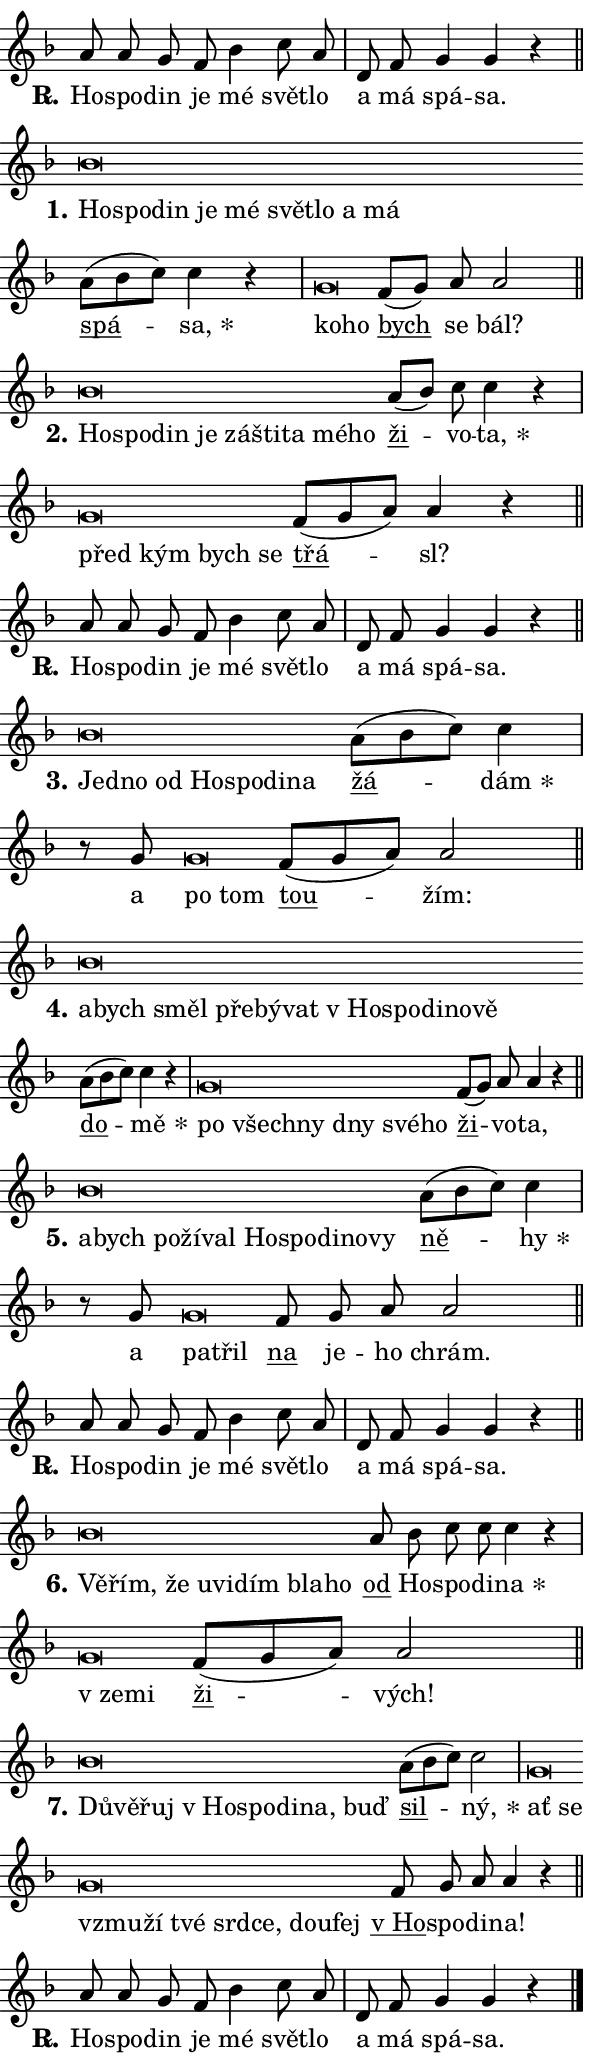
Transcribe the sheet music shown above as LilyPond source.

\version "2.24.0"
\header { tagline = "" }
\paper {
  indent = 0\cm
  top-margin = 0\cm
  right-margin = 0.13\cm % to fit lyric hyphens
  bottom-margin = 0\cm
  left-margin = 0\cm
  paper-width = 10\cm
  page-breaking = #ly:one-page-breaking
  system-system-spacing.basic-distance = #11
  score-system-spacing.basic-distance = #11
  ragged-last = ##f
}


%% Author: Thomas Morley
%% https://lists.gnu.org/archive/html/lilypond-user/2020-05/msg00002.html
#(define (line-position grob)
"Returns position of @var[grob} in current system:
   @code{'start}, if at first time-step
   @code{'end}, if at last time-step
   @code{'middle} otherwise
"
  (let* ((col (ly:item-get-column grob))
         (ln (ly:grob-object col 'left-neighbor))
         (rn (ly:grob-object col 'right-neighbor))
         (col-to-check-left (if (ly:grob? ln) ln col))
         (col-to-check-right (if (ly:grob? rn) rn col))
         (break-dir-left
           (and
             (ly:grob-property col-to-check-left 'non-musical #f)
             (ly:item-break-dir col-to-check-left)))
         (break-dir-right
           (and
             (ly:grob-property col-to-check-right 'non-musical #f)
             (ly:item-break-dir col-to-check-right))))
        (cond ((eqv? 1 break-dir-left) 'start)
              ((eqv? -1 break-dir-right) 'end)
              (else 'middle))))

#(define (tranparent-at-line-position vctor)
  (lambda (grob)
  "Relying on @code{line-position} select the relevant enry from @var{vctor}.
Used to determine transparency,"
    (case (line-position grob)
      ((end) (not (vector-ref vctor 0)))
      ((middle) (not (vector-ref vctor 1)))
      ((start) (not (vector-ref vctor 2))))))

noteHeadBreakVisibility =
#(define-music-function (break-visibility)(vector?)
"Makes @code{NoteHead}s transparent relying on @var{break-visibility}"
#{
  \override NoteHead.transparent =
    #(tranparent-at-line-position break-visibility)
#})

#(define delete-ledgers-for-transparent-note-heads
  (lambda (grob)
    "Reads whether a @code{NoteHead} is transparent.
If so this @code{NoteHead} is removed from @code{'note-heads} from
@var{grob}, which is supposed to be @code{LedgerLineSpanner}.
As a result ledgers are not printed for this @code{NoteHead}"
    (let* ((nhds-array (ly:grob-object grob 'note-heads))
           (nhds-list
             (if (ly:grob-array? nhds-array)
                 (ly:grob-array->list nhds-array)
                 '()))
           ;; Relies on the transparent-property being done before
           ;; Staff.LedgerLineSpanner.after-line-breaking is executed.
           ;; This is fragile ...
           (to-keep
             (remove
               (lambda (nhd)
                 (ly:grob-property nhd 'transparent #f))
               nhds-list)))
      ;; TODO find a better method to iterate over grob-arrays, similiar
      ;; to filter/remove etc for lists
      ;; For now rebuilt from scratch
      (set! (ly:grob-object grob 'note-heads)  '())
      (for-each
        (lambda (nhd)
          (ly:pointer-group-interface::add-grob grob 'note-heads nhd))
        to-keep))))

squashNotes = {
  \override NoteHead.X-extent = #'(-0.2 . 0.2)
  \override NoteHead.Y-extent = #'(-0.75 . 0)
  \override NoteHead.stencil =
    #(lambda (grob)
       (let ((pos (ly:grob-property grob 'staff-position)))
         (begin
           (if (< pos -7) (display "ERROR: Lower brevis then expected\n") (display ""))
           (if (<= pos -6) ly:text-interface::print ly:note-head::print))))
}
unSquashNotes = {
  \revert NoteHead.X-extent
  \revert NoteHead.Y-extent
  \revert NoteHead.stencil
}

hideNotes = \noteHeadBreakVisibility #begin-of-line-visible
unHideNotes = \noteHeadBreakVisibility #all-visible

% work-around for resetting accidentals
% https://lilypond.org/doc/v2.23/Documentation/notation/displaying-rhythms#unmetered-music
cadenzaMeasure = {
  \cadenzaOff
  \partial 1024 s1024
  \cadenzaOn
}

#(define-markup-command (accent layout props text) (markup?)
  "Underline accented syllable"
  (interpret-markup layout props
    #{\markup \override #'(offset . 4.3) \underline { #text }#}))

responsum = \markup \concat {
  "R" \hspace #-1.05 \path #0.1 #'((moveto 0 0.07) (lineto 0.9 0.8)) \hspace #0.05 "."
}

spaceSize = #0.6828661417322834 % exact space size for TeX Gyre Schola

\layout {
  \context {
    \Staff
    \remove "Time_signature_engraver"
    \override LedgerLineSpanner.after-line-breaking = #delete-ledgers-for-transparent-note-heads
  }
  \context {
    \Lyrics {
      \override LyricSpace.minimum-distance = \spaceSize
      \override LyricText.font-name = #"TeX Gyre Schola"
      \override LyricText.font-size = 1
      \override StanzaNumber.font-name = #"TeX Gyre Schola Bold"
      \override StanzaNumber.font-size = 1
    }
  }
  \context {
    \Score 
    \override NoteHead.text =
      #(lambda (grob) 
        (let ((pos (ly:grob-property grob 'staff-position)))
          #{\markup {
            \combine
              \halign #-0.55 \raise #(if (= pos -6) 0 0.5) \override #'(thickness . 2) \draw-line #'(3.2 . 0)
              \musicglyph "noteheads.sM1"
          }#}))
  }
}

% magnetic-lyrics.ily
%
%   written by
%     Jean Abou Samra <jean@abou-samra.fr>
%     Werner Lemberg <wl@gnu.org>
%
%   adapted by
%     Jiri Hon <jiri.hon@gmail.com>
%
% Version 2022-Apr-15

% https://www.mail-archive.com/lilypond-user@gnu.org/msg149350.html

#(define (Left_hyphen_pointer_engraver context)
   "Collect syllable-hyphen-syllable occurrences in lyrics and store
them in properties.  This engraver only looks to the left.  For
example, if the lyrics input is @code{foo -- bar}, it does the
following.

@itemize @bullet
@item
Set the @code{text} property of the @code{LyricHyphen} grob between
@q{foo} and @q{bar} to @code{foo}.

@item
Set the @code{left-hyphen} property of the @code{LyricText} grob with
text @q{foo} to the @code{LyricHyphen} grob between @q{foo} and
@q{bar}.
@end itemize

Use this auxiliary engraver in combination with the
@code{lyric-@/text::@/apply-@/magnetic-@/offset!} hook."
   (let ((hyphen #f)
         (text #f))
     (make-engraver
      (acknowledgers
       ((lyric-syllable-interface engraver grob source-engraver)
        (set! text grob)))
      (end-acknowledgers
       ((lyric-hyphen-interface engraver grob source-engraver)
        ;(when (not (grob::has-interface grob 'lyric-space-interface))
          (set! hyphen grob)));)
      ((stop-translation-timestep engraver)
       (when (and text hyphen)
         (ly:grob-set-object! text 'left-hyphen hyphen))
       (set! text #f)
       (set! hyphen #f)))))

#(define (lyric-text::apply-magnetic-offset! grob)
   "If the space between two syllables is less than the value in
property @code{LyricText@/.details@/.squash-threshold}, move the right
syllable to the left so that it gets concatenated with the left
syllable.

Use this function as a hook for
@code{LyricText@/.after-@/line-@/breaking} if the
@code{Left_@/hyphen_@/pointer_@/engraver} is active."
   (let ((hyphen (ly:grob-object grob 'left-hyphen #f)))
     (when hyphen
       (let ((left-text (ly:spanner-bound hyphen LEFT)))
         (when (grob::has-interface left-text 'lyric-syllable-interface)
           (let* ((common (ly:grob-common-refpoint grob left-text X))
                  (this-x-ext (ly:grob-extent grob common X))
                  (left-x-ext
                   (begin
                     ;; Trigger magnetism for left-text.
                     (ly:grob-property left-text 'after-line-breaking)
                     (ly:grob-extent left-text common X)))
                  ;; `delta` is the gap width between two syllables.
                  (delta (- (interval-start this-x-ext)
                            (interval-end left-x-ext)))
                  (details (ly:grob-property grob 'details))
                  (threshold (assoc-get 'squash-threshold details 0.2)))
             (when (< delta threshold)
               (let* (;; We have to manipulate the input text so that
                      ;; ligatures crossing syllable boundaries are not
                      ;; disabled.  For languages based on the Latin
                      ;; script this is essentially a beautification.
                      ;; However, for non-Western scripts it can be a
                      ;; necessity.
                      (lt (ly:grob-property left-text 'text))
                      (rt (ly:grob-property grob 'text))
                      (is-space (grob::has-interface hyphen 'lyric-space-interface))
                      (space (if is-space " " ""))
                      (extra-delta (if is-space spaceSize 0))
                      ;; Append new syllable.
                      (ltrt-space (if (and (string? lt) (string? rt))
                                (string-append lt space rt)
                                (make-concat-markup (list lt space rt))))
                      ;; Right-align `ltrt` to the right side.
                      (ltrt-space-markup (grob-interpret-markup
                               grob
                               (make-translate-markup
                                (cons (interval-length this-x-ext) 0)
                                (make-right-align-markup ltrt-space)))))
                 (begin
                   ;; Don't print `left-text`.
                   (ly:grob-set-property! left-text 'stencil #f)
                   ;; Set text and stencil (which holds all collected
                   ;; syllables so far) and shift it to the left.
                   (ly:grob-set-property! grob 'text ltrt-space)
                   (ly:grob-set-property! grob 'stencil ltrt-space-markup)
                   (ly:grob-translate-axis! grob (- (- delta extra-delta)) X))))))))))


#(define (lyric-hyphen::displace-bounds-first grob)
   ;; Make very sure this callback isn't triggered too early.
   (let ((left (ly:spanner-bound grob LEFT))
         (right (ly:spanner-bound grob RIGHT)))
     (ly:grob-property left 'after-line-breaking)
     (ly:grob-property right 'after-line-breaking)
     (ly:lyric-hyphen::print grob)))

squashThreshold = #0.4

\layout {
  \context {
    \Lyrics
    \consists #Left_hyphen_pointer_engraver
    \override LyricText.after-line-breaking =
      #lyric-text::apply-magnetic-offset!
    \override LyricHyphen.stencil = #lyric-hyphen::displace-bounds-first
    \override LyricText.details.squash-threshold = \squashThreshold
    \override LyricHyphen.minimum-distance = 0
    \override LyricHyphen.minimum-length = \squashThreshold
  }
}

squashText = \override LyricText.details.squash-threshold = 9999
unSquashText = \override LyricText.details.squash-threshold = \squashThreshold

leftText = \override LyricText.self-alignment-X = #LEFT
unLeftText = \revert LyricText.self-alignment-X

starOffset = #(lambda (grob) 
                (let ((x_offset (ly:self-alignment-interface::aligned-on-x-parent grob)))
                  (if (= x_offset 0) 0 (+ x_offset 1.2))))

star = #(define-music-function (syllable)(string?)
"Append star separator at the end of a syllable"
#{
  \once \override LyricText.X-offset = #starOffset
  \lyricmode { \markup {
    #syllable
    \override #'((font-name . "TeX Gyre Schola Bold")) \hspace #0.2 \lower #0.65 \larger "*"
  } }
#})

starAccent = #(define-music-function (syllable)(string?)
"Append star separator at the end of a syllable and make accent"
#{
  \once \override LyricText.X-offset = #starOffset
  \lyricmode { \markup {
    \accent #syllable
    \override #'((font-name . "TeX Gyre Schola Bold")) \hspace #0.2 \lower #0.65 \larger "*"
  } }
#})

breath = #(define-music-function (syllable)(string?)
"Append breathing indicator at the end of a syllable"
#{
  \lyricmode { \markup { #syllable "+" } }
#})

optionalBreath = #(define-music-function (syllable)(string?)
"Append optional breathing indicator at the end of a syllable"
#{
  \lyricmode { \markup { #syllable "(+)" } }
#})


\score {
    <<
        \new Voice = "melody" { \cadenzaOn \key f \major \relative { a'8 a g f bes4 c8 a \cadenzaMeasure \bar "|" d, f \bar "" g4 g r \cadenzaMeasure \bar "||" \break } }
        \new Lyrics \lyricsto "melody" { \lyricmode { \set stanza = \responsum
Ho -- spo -- din je mé svět -- lo a má spá -- sa. } }
    >>
    \layout {}
}

\score {
    <<
        \new Voice = "melody" { \cadenzaOn \key f \major \relative { \squashNotes bes'\breve*1/16 \hideNotes \breve*1/16 \bar "" \breve*1/16 \bar "" \breve*1/16 \bar "" \breve*1/16 \bar "" \breve*1/16 \bar "" \breve*1/16 \bar "" \breve*1/16 \breve*1/16 \bar "" \unHideNotes \unSquashNotes \bar "" a8[( bes c)] c4 r \cadenzaMeasure \bar "|" \squashNotes g\breve*1/16 \hideNotes \breve*1/16 \bar "" \unHideNotes \unSquashNotes \bar "" f8[( g)] a a2 \cadenzaMeasure \bar "||" \break } }
        \new Lyrics \lyricsto "melody" { \lyricmode { \set stanza = "1."
\leftText Ho -- \squashText spo -- din je mé svět -- lo a má \unLeftText \unSquashText \markup \accent spá -- \star sa, \leftText ko -- \squashText ho \unLeftText \unSquashText \markup \accent bych se bál? } }
    >>
    \layout {}
}

\score {
    <<
        \new Voice = "melody" { \cadenzaOn \key f \major \relative { \squashNotes bes'\breve*1/16 \hideNotes \breve*1/16 \bar "" \breve*1/16 \bar "" \breve*1/16 \bar "" \breve*1/16 \bar "" \breve*1/16 \bar "" \breve*1/16 \bar "" \breve*1/16 \breve*1/16 \bar "" \unHideNotes \unSquashNotes \bar "" a8[( bes)] c c4 r \cadenzaMeasure \bar "|" \squashNotes g\breve*1/16 \hideNotes \breve*1/16 \bar "" \breve*1/16 \breve*1/16 \bar "" \unHideNotes \unSquashNotes \bar "" f8[( g a)] a4 r \cadenzaMeasure \bar "||" \break } }
        \new Lyrics \lyricsto "melody" { \lyricmode { \set stanza = "2."
\leftText Ho -- \squashText spo -- din je zá -- šti -- ta mé -- ho \unLeftText \unSquashText \markup \accent ži -- vo -- \star ta, \leftText před \squashText kým bych se \unLeftText \unSquashText \markup \accent třá -- sl? } }
    >>
    \layout {}
}

\score {
    <<
        \new Voice = "melody" { \cadenzaOn \key f \major \relative { a'8 a g f bes4 c8 a \cadenzaMeasure \bar "|" d, f \bar "" g4 g r \cadenzaMeasure \bar "||" \break } }
        \new Lyrics \lyricsto "melody" { \lyricmode { \set stanza = \responsum
Ho -- spo -- din je mé svět -- lo a má spá -- sa. } }
    >>
    \layout {}
}

\score {
    <<
        \new Voice = "melody" { \cadenzaOn \key f \major \relative { \squashNotes bes'\breve*1/16 \hideNotes \breve*1/16 \bar "" \breve*1/16 \bar "" \breve*1/16 \bar "" \breve*1/16 \bar "" \breve*1/16 \breve*1/16 \bar "" \unHideNotes \unSquashNotes \bar "" a8[( bes c)] c4 \cadenzaMeasure \bar "|" r8 g \squashNotes g\breve*1/16 \hideNotes \breve*1/16 \bar "" \unHideNotes \unSquashNotes \bar "" f8[( g a)] a2 \cadenzaMeasure \bar "||" \break } }
        \new Lyrics \lyricsto "melody" { \lyricmode { \set stanza = "3."
\leftText Jed -- \squashText no od Ho -- spo -- di -- na \unLeftText \unSquashText \markup \accent žá -- \star dám a \leftText po \squashText tom \unLeftText \unSquashText \markup \accent tou -- žím: } }
    >>
    \layout {}
}

\score {
    <<
        \new Voice = "melody" { \cadenzaOn \key f \major \relative { \squashNotes bes'\breve*1/16 \hideNotes \breve*1/16 \bar "" \breve*1/16 \bar "" \breve*1/16 \bar "" \breve*1/16 \bar "" \breve*1/16 \bar "" \breve*1/16 \bar "" \breve*1/16 \bar "" \breve*1/16 \bar "" \breve*1/16 \breve*1/16 \bar "" \unHideNotes \unSquashNotes \bar "" a8[( bes c)] c4 r \cadenzaMeasure \bar "|" \squashNotes g\breve*1/16 \hideNotes \breve*1/16 \bar "" \breve*1/16 \bar "" \breve*1/16 \bar "" \breve*1/16 \breve*1/16 \bar "" \unHideNotes \unSquashNotes \bar "" f8[( g)] a a4 r \cadenzaMeasure \bar "||" \break } }
        \new Lyrics \lyricsto "melody" { \lyricmode { \set stanza = "4."
\leftText a -- \squashText bych směl pře -- bý -- vat "v Ho" -- spo -- di -- no -- vě \unLeftText \unSquashText \markup \accent do -- \star mě \leftText po \squashText všech -- ny dny své -- ho \unLeftText \unSquashText \markup \accent ži -- vo -- ta, } }
    >>
    \layout {}
}

\score {
    <<
        \new Voice = "melody" { \cadenzaOn \key f \major \relative { \squashNotes bes'\breve*1/16 \hideNotes \breve*1/16 \bar "" \breve*1/16 \bar "" \breve*1/16 \bar "" \breve*1/16 \bar "" \breve*1/16 \bar "" \breve*1/16 \bar "" \breve*1/16 \bar "" \breve*1/16 \breve*1/16 \bar "" \unHideNotes \unSquashNotes \bar "" a8[( bes c)] c4 \cadenzaMeasure \bar "|" r8 g \squashNotes g\breve*1/16 \hideNotes \breve*1/16 \bar "" \unHideNotes \unSquashNotes \bar "" f8 g a a2 \cadenzaMeasure \bar "||" \break } }
        \new Lyrics \lyricsto "melody" { \lyricmode { \set stanza = "5."
\leftText a -- \squashText bych po -- ží -- val Ho -- spo -- di -- no -- vy \unLeftText \unSquashText \markup \accent ně -- \star hy a \leftText pa -- \squashText třil \unLeftText \unSquashText \markup \accent na je -- ho chrám. } }
    >>
    \layout {}
}

\score {
    <<
        \new Voice = "melody" { \cadenzaOn \key f \major \relative { a'8 a g f bes4 c8 a \cadenzaMeasure \bar "|" d, f \bar "" g4 g r \cadenzaMeasure \bar "||" \break } }
        \new Lyrics \lyricsto "melody" { \lyricmode { \set stanza = \responsum
Ho -- spo -- din je mé svět -- lo a má spá -- sa. } }
    >>
    \layout {}
}

\score {
    <<
        \new Voice = "melody" { \cadenzaOn \key f \major \relative { \squashNotes bes'\breve*1/16 \hideNotes \breve*1/16 \bar "" \breve*1/16 \bar "" \breve*1/16 \bar "" \breve*1/16 \bar "" \breve*1/16 \bar "" \breve*1/16 \breve*1/16 \bar "" \unHideNotes \unSquashNotes \bar "" a8 bes c c c4 r \cadenzaMeasure \bar "|" \squashNotes g\breve*1/16 \hideNotes \breve*1/16 \bar "" \unHideNotes \unSquashNotes \bar "" f8[( g a)] a2 \cadenzaMeasure \bar "||" \break } }
        \new Lyrics \lyricsto "melody" { \lyricmode { \set stanza = "6."
\leftText Vě -- \squashText řím, že u -- vi -- dím bla -- ho \unLeftText \unSquashText \markup \accent od Ho -- spo -- di -- \star na \leftText "v ze" -- \squashText mi \unLeftText \unSquashText \markup \accent ži -- vých! } }
    >>
    \layout {}
}

\score {
    <<
        \new Voice = "melody" { \cadenzaOn \key f \major \relative { \squashNotes bes'\breve*1/16 \hideNotes \breve*1/16 \bar "" \breve*1/16 \bar "" \breve*1/16 \bar "" \breve*1/16 \bar "" \breve*1/16 \bar "" \breve*1/16 \breve*1/16 \bar "" \unHideNotes \unSquashNotes \bar "" a8[( bes c)] c2 \cadenzaMeasure \bar "|" \squashNotes g\breve*1/16 \hideNotes \breve*1/16 \bar "" \breve*1/16 \bar "" \breve*1/16 \bar "" \breve*1/16 \bar "" \breve*1/16 \bar "" \breve*1/16 \bar "" \breve*1/16 \breve*1/16 \bar "" \unHideNotes \unSquashNotes \bar "" f8 g a a4 r \cadenzaMeasure \bar "||" \break } }
        \new Lyrics \lyricsto "melody" { \lyricmode { \set stanza = "7."
\leftText Dů -- \squashText vě -- řuj "v Ho" -- spo -- di -- na, buď \unLeftText \unSquashText \markup \accent sil -- \star ný, \leftText ať \squashText se vzmu -- ží tvé srd -- ce, dou -- fej \unLeftText \unSquashText \markup \accent "v Ho" -- spo -- di -- na! } }
    >>
    \layout {}
}

\score {
    <<
        \new Voice = "melody" { \cadenzaOn \key f \major \relative { a'8 a g f bes4 c8 a \cadenzaMeasure \bar "|" d, f \bar "" g4 g r \cadenzaMeasure \bar "||" \break } \bar "|." }
        \new Lyrics \lyricsto "melody" { \lyricmode { \set stanza = \responsum
Ho -- spo -- din je mé svět -- lo a má spá -- sa. } }
    >>
    \layout {}
}
